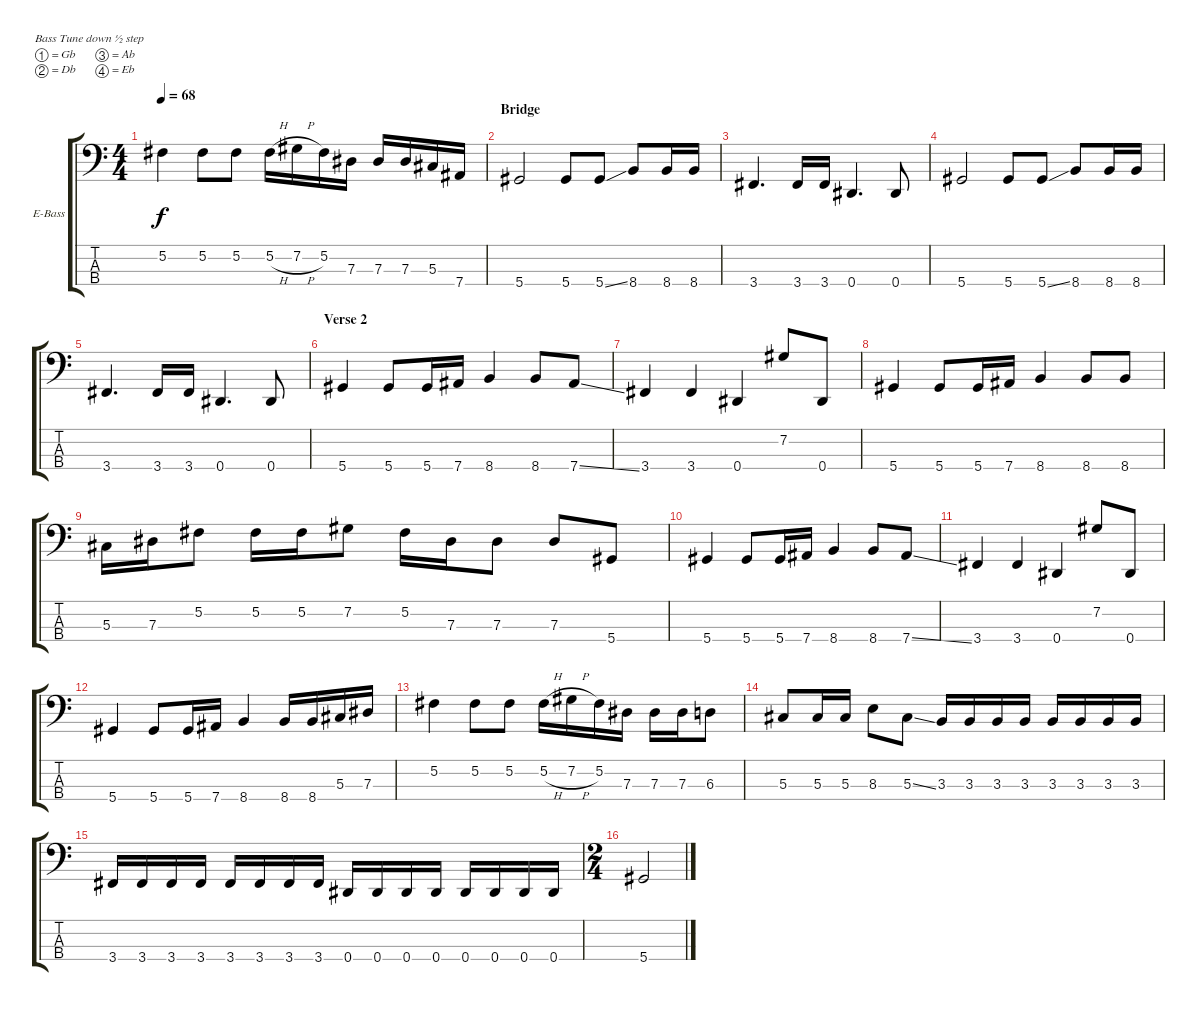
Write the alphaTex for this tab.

\bracketExtendMode groupsimilarinstruments
\firstSystemTrackNameOrientation horizontal
\otherSystemsTrackNameOrientation horizontal
\track ("Vanya" "E-Bass") {instrument electricbasspick}
\staff {score tabs}
\tuning (Gb2 Db2 Ab1 Eb1)
\ts (4 4)
\tempo 68
\clef f4
\ks c
5.2.4{dy f} 5.2.8 5.2.8 5.2{h}.16 7.2{h}.16 5.2.16 7.3.16 7.3.16 7.3.16 5.3.16 7.4.16 |
\section ("" "Bridge")
5.4.2 5.4.8 5.4{ss}.8 8.4.8 8.4.16 8.4.16 |
3.4.4{d} 3.4.16 3.4.16 0.4.4{d} 0.4.8 |
5.4.2 5.4.8 5.4{ss}.8 8.4.8 8.4.16 8.4.16 |
3.4.4{d} 3.4.16 3.4.16 0.4.4{d} 0.4.8 |
\section ("" "Verse 2")
5.4.4 5.4.8 5.4.16 7.4.16 8.4.4 8.4.8 7.4{ss}.8 |
3.4.4 3.4.4 0.4.4 7.2.8 0.4.8 |
5.4.4 5.4.8 5.4.16 7.4.16 8.4.4 8.4.8 8.4.8 |
5.3.16 7.3.16 5.2.8 5.2.16 5.2.16 7.2.8 5.2.16 7.3.16 7.3.8 7.3.8 5.4.8 |
5.4.4 5.4.8 5.4.16 7.4.16 8.4.4 8.4.8 7.4{ss}.8 |
3.4.4 3.4.4 0.4.4 7.2.8 0.4.8 |
5.4.4 5.4.8 5.4.16 7.4.16 8.4.4 8.4.16 8.4.16 5.3.16 7.3.16 |
5.2.4 5.2.8 5.2.8 5.2{h}.16 7.2{h}.16 5.2.16 7.3.16 7.3.16 7.3.16 6.3.8 |
5.3.8 5.3.16 5.3.16 8.3.8 5.3{ss}.8 3.3.16 3.3.16 3.3.16 3.3.16 3.3.16 3.3.16 3.3.16 3.3.16 |
3.4.16 3.4.16 3.4.16 3.4.16 3.4.16 3.4.16 3.4.16 3.4.16 0.4.16 0.4.16 0.4.16 0.4.16 0.4.16 0.4.16 0.4.16 0.4.16 |
\ts (2 4)
5.4.2
